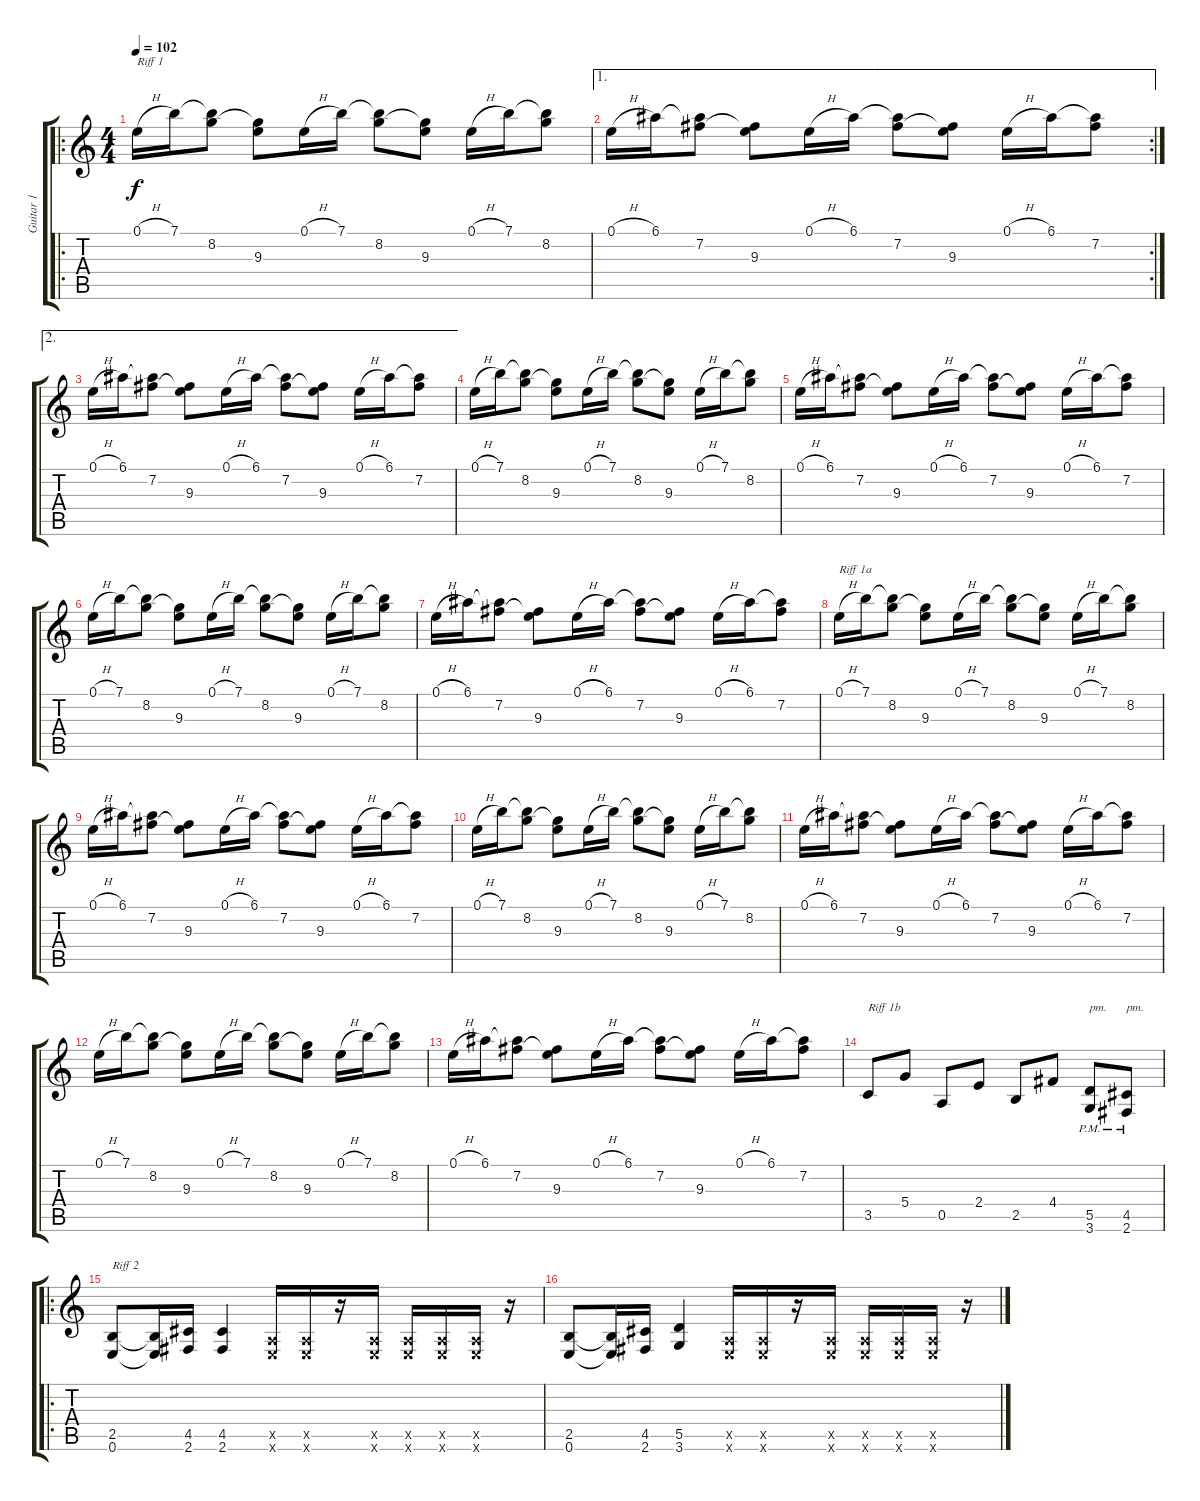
\track ("Guitar 1" "Guitar 1") {instrument distortionguitar}
\staff {score tabs}
\tuning (E4 B3 G3 D3 A2 E2) {hide}
\ro
\ts (4 4)
\tempo 102
\clef g2
\ks c
0.1{h}.16{txt "Riff 1" dy f instrument distortionguitar} 7.1.16 (7.1{t} 8.2).8 (8.2{t} 9.3).8 0.1{h}.16 7.1.16 (7.1{t} 8.2).8 (8.2{t} 9.3).8 0.1{h}.16 7.1.16 (7.1{t} 8.2).8 |
\ae 1
\rc 2
0.1{h}.16 6.1.16 (6.1{t} 7.2).8 (7.2{t} 9.3).8 0.1{h}.16 6.1.16 (6.1{t} 7.2).8 (7.2{t} 9.3).8 0.1{h}.16 6.1.16 (6.1{t} 7.2).8 |
\ae 2
0.1{h}.16 6.1.16 (6.1{t} 7.2).8 (7.2{t} 9.3).8 0.1{h}.16 6.1.16 (6.1{t} 7.2).8 (7.2{t} 9.3).8 0.1{h}.16 6.1.16 (6.1{t} 7.2).8 |
0.1{h}.16 7.1.16 (7.1{t} 8.2).8 (8.2{t} 9.3).8 0.1{h}.16 7.1.16 (7.1{t} 8.2).8 (8.2{t} 9.3).8 0.1{h}.16 7.1.16 (7.1{t} 8.2).8 |
0.1{h}.16 6.1.16 (6.1{t} 7.2).8 (7.2{t} 9.3).8 0.1{h}.16 6.1.16 (6.1{t} 7.2).8 (7.2{t} 9.3).8 0.1{h}.16 6.1.16 (6.1{t} 7.2).8 |
0.1{h}.16 7.1.16 (7.1{t} 8.2).8 (8.2{t} 9.3).8 0.1{h}.16 7.1.16 (7.1{t} 8.2).8 (8.2{t} 9.3).8 0.1{h}.16 7.1.16 (7.1{t} 8.2).8 |
0.1{h}.16 6.1.16 (6.1{t} 7.2).8 (7.2{t} 9.3).8 0.1{h}.16 6.1.16 (6.1{t} 7.2).8 (7.2{t} 9.3).8 0.1{h}.16 6.1.16 (6.1{t} 7.2).8 |
0.1{h}.16{txt "Riff 1a"} 7.1.16 (7.1{t} 8.2).8 (8.2{t} 9.3).8 0.1{h}.16 7.1.16 (7.1{t} 8.2).8 (8.2{t} 9.3).8 0.1{h}.16 7.1.16 (7.1{t} 8.2).8 |
0.1{h}.16 6.1.16 (6.1{t} 7.2).8 (7.2{t} 9.3).8 0.1{h}.16 6.1.16 (6.1{t} 7.2).8 (7.2{t} 9.3).8 0.1{h}.16 6.1.16 (6.1{t} 7.2).8 |
0.1{h}.16 7.1.16 (7.1{t} 8.2).8 (8.2{t} 9.3).8 0.1{h}.16 7.1.16 (7.1{t} 8.2).8 (8.2{t} 9.3).8 0.1{h}.16 7.1.16 (7.1{t} 8.2).8 |
0.1{h}.16 6.1.16 (6.1{t} 7.2).8 (7.2{t} 9.3).8 0.1{h}.16 6.1.16 (6.1{t} 7.2).8 (7.2{t} 9.3).8 0.1{h}.16 6.1.16 (6.1{t} 7.2).8 |
0.1{h}.16 7.1.16 (7.1{t} 8.2).8 (8.2{t} 9.3).8 0.1{h}.16 7.1.16 (7.1{t} 8.2).8 (8.2{t} 9.3).8 0.1{h}.16 7.1.16 (7.1{t} 8.2).8 |
0.1{h}.16 6.1.16 (6.1{t} 7.2).8 (7.2{t} 9.3).8 0.1{h}.16 6.1.16 (6.1{t} 7.2).8 (7.2{t} 9.3).8 0.1{h}.16 6.1.16 (6.1{t} 7.2).8 |
3.5.8{txt "Riff 1b"} 5.4.8 0.5.8 2.4.8 2.5.8 4.4.8 (5.5 3.6{pm}).8{txt "pm."} (4.5{pm} 2.6{pm}).8{txt "pm."} |
\ro
(2.5 0.6).8{txt "Riff 2"} (2.5{t} 0.6{t}).16 (4.5 2.6).16 (4.5 2.6).4 (0.5{x} 0.6{x}).16 (0.5{x} 0.6{x}).16 r.16 (0.5{x} 0.6{x}).16 (0.5{x} 0.6{x}).16 (0.5{x} 0.6{x}).16 (0.5{x} 0.6{x}).16 r.16 |
(2.5 0.6).8 (2.5{t} 0.6{t}).16 (4.5 2.6).16 (5.5 3.6).4 (0.5{x} 0.6{x}).16 (0.5{x} 0.6{x}).16 r.16 (0.5{x} 0.6{x}).16 (0.5{x} 0.6{x}).16 (0.5{x} 0.6{x}).16 (0.5{x} 0.6{x}).16 r.16
